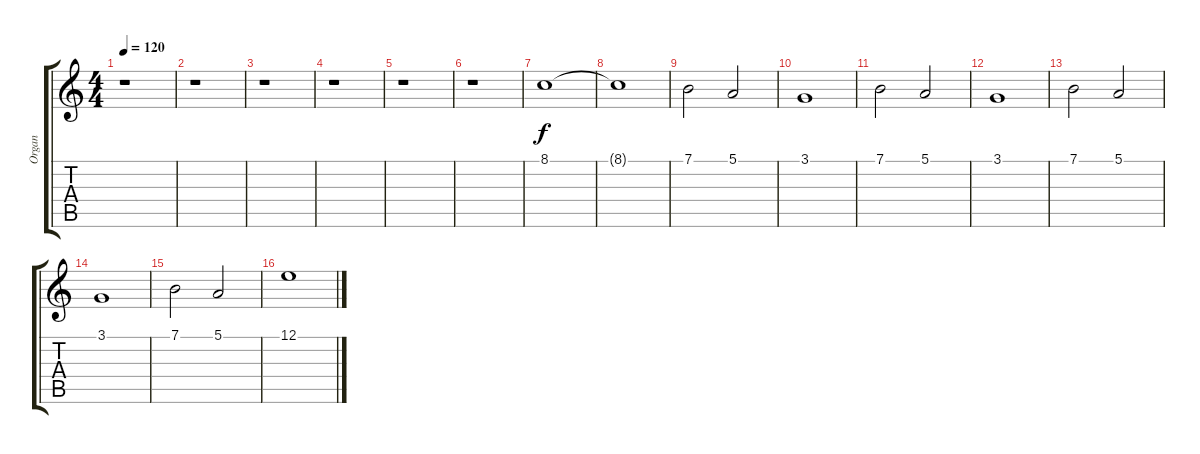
\track ("Organ" "Organ") {instrument drawbarorgan}
\staff {score tabs}
\tuning (E4 B3 G3 D3 A2 E2) {hide}
\ts (4 4)
\tempo 120
\clef g2
\ks c
r.1{dy f} |
r.1 |
r.1 |
r.1 |
r.1 |
r.1 |
8.1.1 |
8.1{t}.1 |
7.1.2 5.1.2 |
3.1.1 |
7.1.2 5.1.2 |
3.1.1 |
7.1.2 5.1.2 |
3.1.1 |
7.1.2 5.1.2 |
12.1.1
